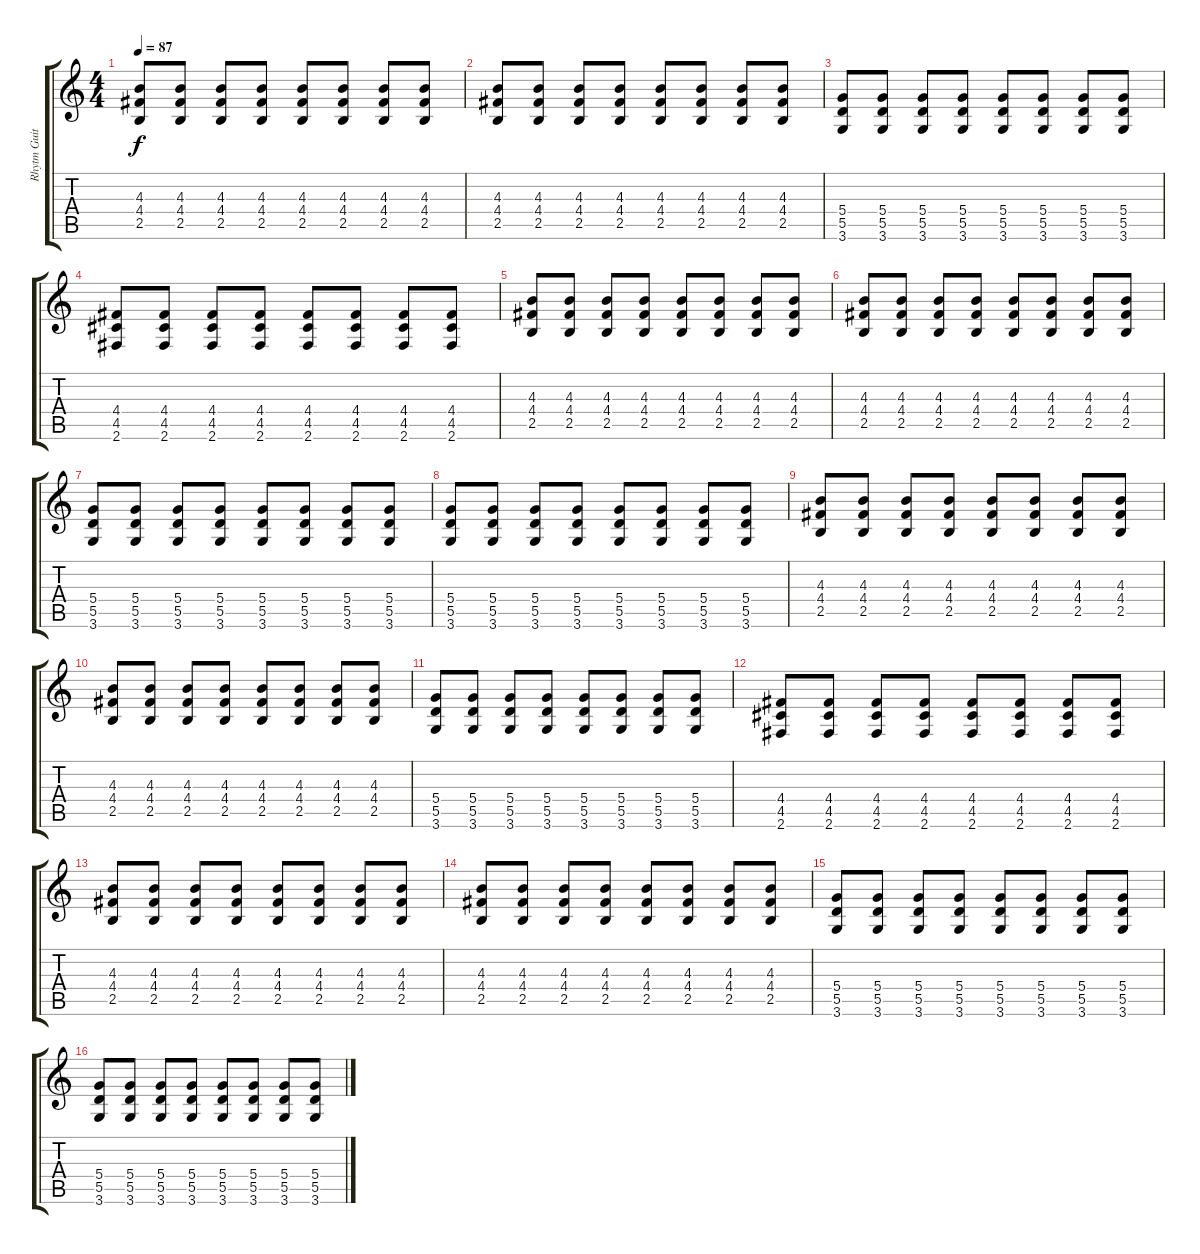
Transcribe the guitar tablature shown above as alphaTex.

\track ("Rhytm Guitar 2" "Rhytm Guit") {instrument distortionguitar}
\staff {score tabs}
\tuning (E4 B3 G3 D3 A2 E2) {hide}
\ts (4 4)
\tempo 87
\clef g2
\ks c
(4.3 4.4 2.5).8{dy f} (4.3 4.4 2.5).8 (4.3 4.4 2.5).8 (4.3 4.4 2.5).8 (4.3 4.4 2.5).8 (4.3 4.4 2.5).8 (4.3 4.4 2.5).8 (4.3 4.4 2.5).8 |
(4.3 4.4 2.5).8 (4.3 4.4 2.5).8 (4.3 4.4 2.5).8 (4.3 4.4 2.5).8 (4.3 4.4 2.5).8 (4.3 4.4 2.5).8 (4.3 4.4 2.5).8 (4.3 4.4 2.5).8 |
(5.4 5.5 3.6).8 (5.4 5.5 3.6).8 (5.4 5.5 3.6).8 (5.4 5.5 3.6).8 (5.4 5.5 3.6).8 (5.4 5.5 3.6).8 (5.4 5.5 3.6).8 (5.4 5.5 3.6).8 |
(4.4 4.5 2.6).8 (4.4 4.5 2.6).8 (4.4 4.5 2.6).8 (4.4 4.5 2.6).8 (4.4 4.5 2.6).8 (4.4 4.5 2.6).8 (4.4 4.5 2.6).8 (4.4 4.5 2.6).8 |
(4.3 4.4 2.5).8 (4.3 4.4 2.5).8 (4.3 4.4 2.5).8 (4.3 4.4 2.5).8 (4.3 4.4 2.5).8 (4.3 4.4 2.5).8 (4.3 4.4 2.5).8 (4.3 4.4 2.5).8 |
(4.3 4.4 2.5).8 (4.3 4.4 2.5).8 (4.3 4.4 2.5).8 (4.3 4.4 2.5).8 (4.3 4.4 2.5).8 (4.3 4.4 2.5).8 (4.3 4.4 2.5).8 (4.3 4.4 2.5).8 |
(5.4 5.5 3.6).8 (5.4 5.5 3.6).8 (5.4 5.5 3.6).8 (5.4 5.5 3.6).8 (5.4 5.5 3.6).8 (5.4 5.5 3.6).8 (5.4 5.5 3.6).8 (5.4 5.5 3.6).8 |
(5.4 5.5 3.6).8 (5.4 5.5 3.6).8 (5.4 5.5 3.6).8 (5.4 5.5 3.6).8 (5.4 5.5 3.6).8 (5.4 5.5 3.6).8 (5.4 5.5 3.6).8 (5.4 5.5 3.6).8 |
(4.3 4.4 2.5).8 (4.3 4.4 2.5).8 (4.3 4.4 2.5).8 (4.3 4.4 2.5).8 (4.3 4.4 2.5).8 (4.3 4.4 2.5).8 (4.3 4.4 2.5).8 (4.3 4.4 2.5).8 |
(4.3 4.4 2.5).8 (4.3 4.4 2.5).8 (4.3 4.4 2.5).8 (4.3 4.4 2.5).8 (4.3 4.4 2.5).8 (4.3 4.4 2.5).8 (4.3 4.4 2.5).8 (4.3 4.4 2.5).8 |
(5.4 5.5 3.6).8 (5.4 5.5 3.6).8 (5.4 5.5 3.6).8 (5.4 5.5 3.6).8 (5.4 5.5 3.6).8 (5.4 5.5 3.6).8 (5.4 5.5 3.6).8 (5.4 5.5 3.6).8 |
(4.4 4.5 2.6).8 (4.4 4.5 2.6).8 (4.4 4.5 2.6).8 (4.4 4.5 2.6).8 (4.4 4.5 2.6).8 (4.4 4.5 2.6).8 (4.4 4.5 2.6).8 (4.4 4.5 2.6).8 |
(4.3 4.4 2.5).8 (4.3 4.4 2.5).8 (4.3 4.4 2.5).8 (4.3 4.4 2.5).8 (4.3 4.4 2.5).8 (4.3 4.4 2.5).8 (4.3 4.4 2.5).8 (4.3 4.4 2.5).8 |
(4.3 4.4 2.5).8 (4.3 4.4 2.5).8 (4.3 4.4 2.5).8 (4.3 4.4 2.5).8 (4.3 4.4 2.5).8 (4.3 4.4 2.5).8 (4.3 4.4 2.5).8 (4.3 4.4 2.5).8 |
(5.4 5.5 3.6).8 (5.4 5.5 3.6).8 (5.4 5.5 3.6).8 (5.4 5.5 3.6).8 (5.4 5.5 3.6).8 (5.4 5.5 3.6).8 (5.4 5.5 3.6).8 (5.4 5.5 3.6).8 |
(5.4 5.5 3.6).8 (5.4 5.5 3.6).8 (5.4 5.5 3.6).8 (5.4 5.5 3.6).8 (5.4 5.5 3.6).8 (5.4 5.5 3.6).8 (5.4 5.5 3.6).8 (5.4 5.5 3.6).8
